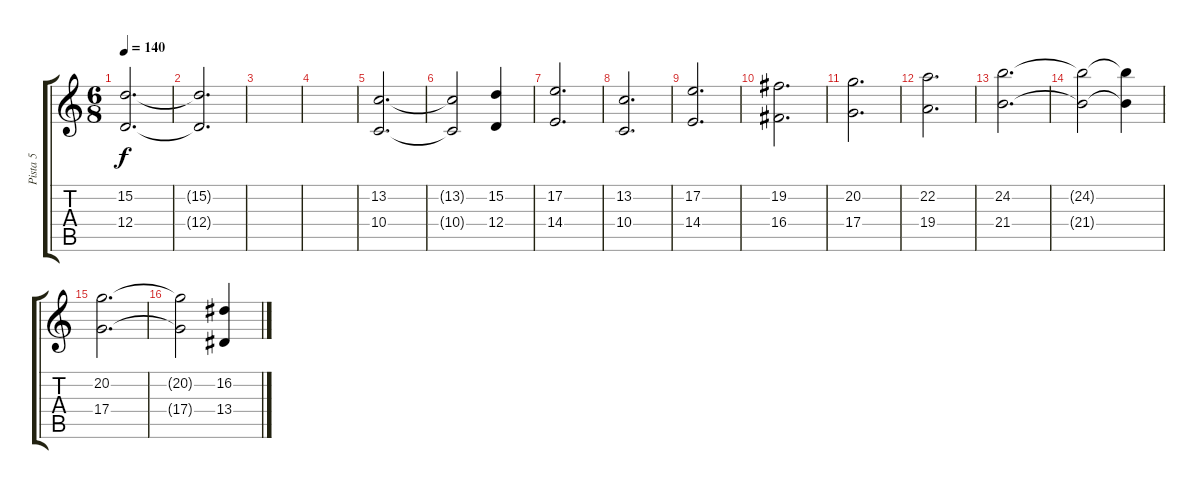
\track ("Pista 5" "Pista 5") {instrument choiraahs}
\staff {score tabs}
\tuning (E4 B3 G3 D3 A2 E2) {hide}
\ts (6 8)
\tempo 140
\clef g2
\ks c
(15.2 12.4).2{d dy f} |
(15.2{t} 12.4{t}).2{d} |
|
|
(13.2 10.4).2{d} |
(13.2{t} 10.4{t}).2 (15.2 12.4).4 |
(17.2 14.4).2{d} |
(13.2 10.4).2{d} |
(17.2 14.4).2{d} |
(19.2 16.4).2{d} |
(20.2 17.4).2{d} |
(22.2 19.4).2{d} |
(24.2 21.4).2{d} |
(24.2{t} 21.4{t}).2 (24.2{t} 21.4{t}).4 |
(20.2 17.4).2{d} |
(20.2{t} 17.4{t}).2 (16.2 13.4).4
